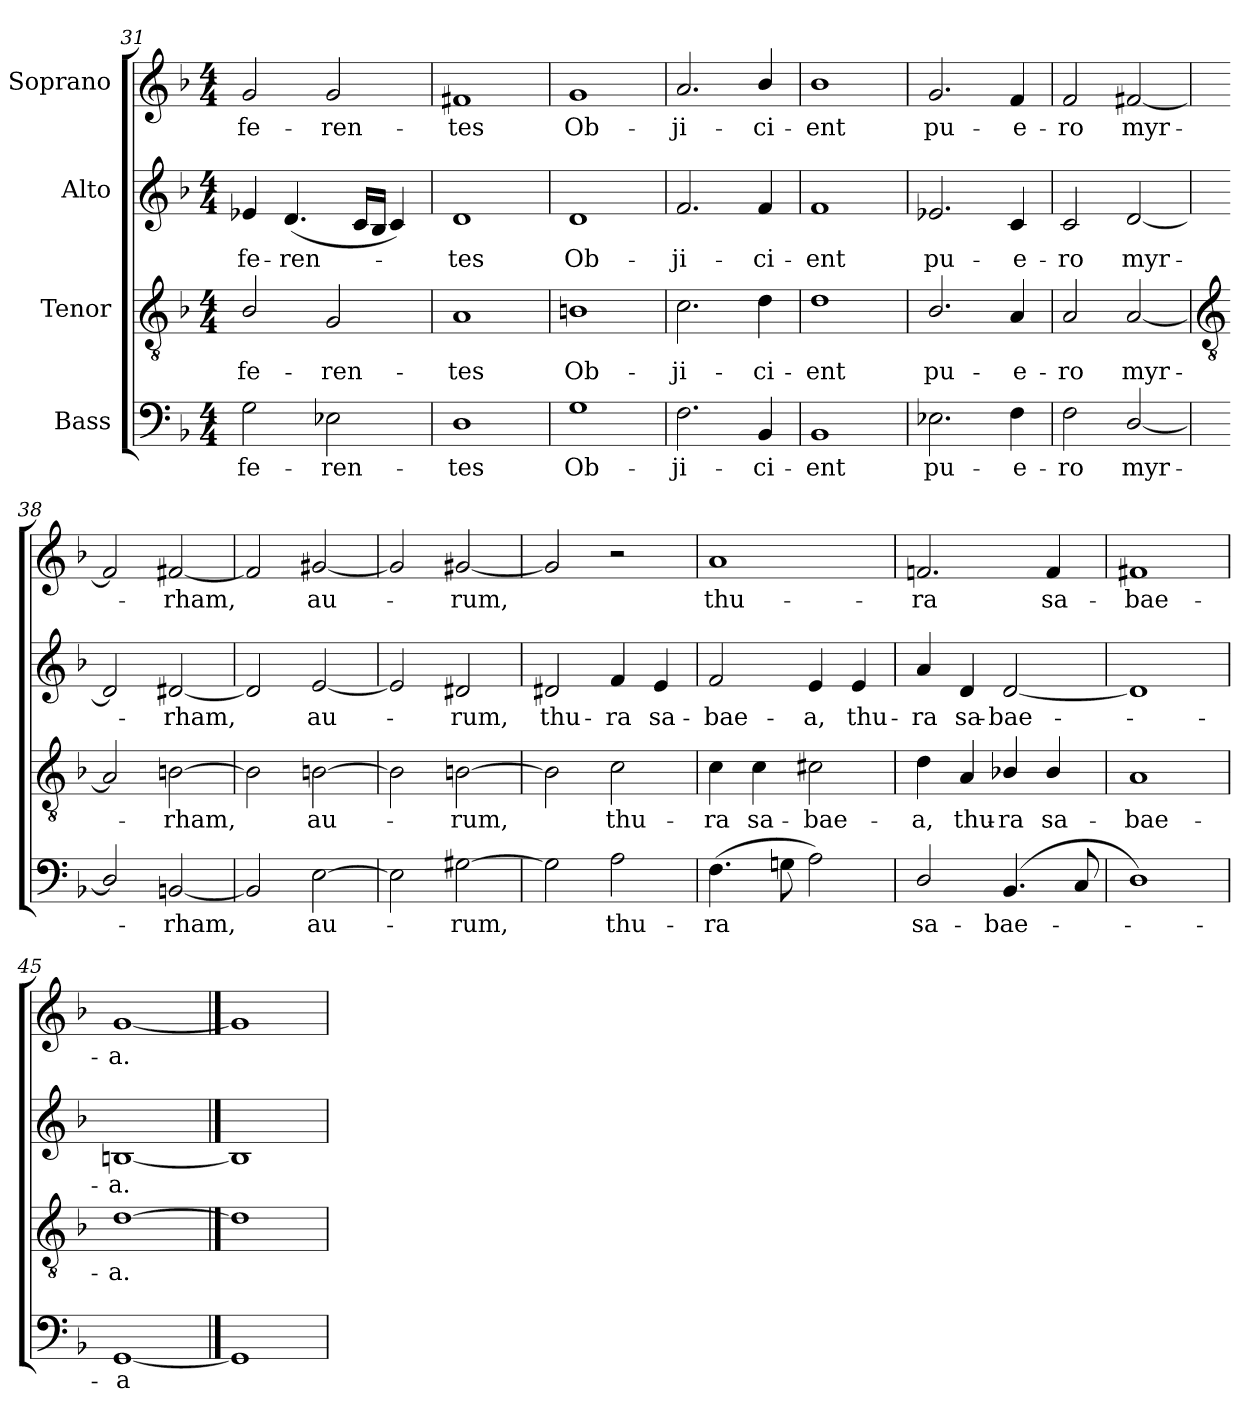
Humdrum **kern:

**kern	**text	**kern	**text	**kern	**text	**kern	**text
*part4	*part4	*part3	*part3	*part2	*part2	*part1	*part1
*staff4	*staff4	*staff3	*staff3	*staff2	*staff2	*staff1	*staff1
*I"Bass	*	*I"Tenor	*	*I"Alto	*	*I"Soprano	*
*clefF4	*	*clefGv2	*	*clefG2	*	*clefG2	*
*k[b-]	*	*k[b-]	*	*k[b-]	*	*k[b-]	*
*F:	*	*F:	*	*F:	*	*F:	*
*M4/4	*	*M4/4	*	*M4/4	*	*M4/4	*
=31	=31	=31	=31	=31	=31	=31	=31
!	!LO:LY:b	!	!LO:LY:b	!	!LO:LY:b	!	!LO:LY:b
2G	fe-	2B-/	fe-	4e-X	fe-	2g	fe-
!	!	!	!	!	!LO:LY:b	!	!
.	.	.	.	(<4.d	-ren-	.	.
!	!LO:LY:b	!	!LO:LY:b	!	!	!	!LO:LY:b
2E-X	-ren-	2G	-ren-	.	.	2g	-ren-
.	.	.	.	16cLL	.	.	.
.	.	.	.	16B-JJ	.	.	.
.	.	.	.	4c)	.	.	.
=32	=32	=32	=32	=32	=32	=32	=32
!	!LO:LY:b	!	!LO:LY:b	!	!LO:LY:b	!	!LO:LY:b
1D	-tes	1A	-tes	1d	tes	1f#X	-tes
=33	=33	=33	=33	=33	=33	=33	=33
!	!LO:LY:b	!	!LO:LY:b	!	!LO:LY:b	!	!LO:LY:b
1G	Ob-	1Bn	Ob-	1d	Ob-	1g	Ob-
=34	=34	=34	=34	=34	=34	=34	=34
!	!LO:LY:b	!	!LO:LY:b	!	!LO:LY:b	!	!LO:LY:b
2.F	-ji-	2.c	-ji-	2.f	-ji-	2.a	-ji-
!	!LO:LY:b	!	!LO:LY:b	!	!LO:LY:b	!	!LO:LY:b
4BB-	-ci-	4d	-ci-	4f	-ci-	4b-/	-ci-
=35	=35	=35	=35	=35	=35	=35	=35
!	!LO:LY:b	!	!LO:LY:b	!	!LO:LY:b	!	!LO:LY:b
1BB-	-ent	1d	-ent	1f	-ent	1b-	-ent
=36	=36	=36	=36	=36	=36	=36	=36
!	!LO:LY:b	!	!LO:LY:b	!	!LO:LY:b	!	!LO:LY:b
2.E-X	pu-	2.B-/	pu-	2.e-X	pu-	2.g	pu-
!	!LO:LY:b	!	!LO:LY:b	!	!LO:LY:b	!	!LO:LY:b
4F	-e-	4A	-e-	4c	-e-	4f	-e-
=37	=37	=37	=37	=37	=37	=37	=37
!	!LO:LY:b	!	!LO:LY:b	!	!LO:LY:b	!	!LO:LY:b
2F	-ro	2A	-ro	2c	-ro	2f	-ro
!	!LO:LY:b	!	!LO:LY:b	!	!LO:LY:b	!	!LO:LY:b
[2D/	myr-	[2A	myr-	[2d	myr-	[2f#X	myr-
!!LO:LB:g=z
=38	=38	=38	=38	=38	=38	=38	=38
*	*	*clefGv2	*	*	*	*	*
2D/]	.	2A]	.	2d]	.	2f#]	.
!	!LO:LY:b	!	!LO:LY:b	!	!LO:LY:b	!	!LO:LY:b
[2BBn	rham,	[2Bn	rham,	[2d#X	rham,	[2f#	rham,
=39	=39	=39	=39	=39	=39	=39	=39
2BB]	.	2B]	.	2d#]	.	2f#]	.
!	!LO:LY:b	!	!LO:LY:b	!	!LO:LY:b	!	!LO:LY:b
[2E	au-	[2Bn	au-	[2e	au-	[2g#X	au-
=40	=40	=40	=40	=40	=40	=40	=40
2E]	.	2B]	.	2e]	.	2g#]	.
!	!LO:LY:b	!	!LO:LY:b	!	!LO:LY:b	!	!LO:LY:b
[2G#X	rum,	[2Bn	rum,	2d#X	rum,	[2g#	rum,
=41	=41	=41	=41	=41	=41	=41	=41
!	!	!	!	!	!LO:LY:b	!	!
2G#]	.	2B]	.	2d#X	thu-	2g#]	.
!	!LO:LY:b	!	!LO:LY:b	!	!LO:LY:b	!	!
2A	thu-	2c	thu-	4f	-ra	2r	.
!	!	!	!	!	!LO:LY:b	!	!
.	.	.	.	4e	sa-	.	.
=42	=42	=42	=42	=42	=42	=42	=42
!	!LO:LY:b	!	!LO:LY:b	!	!LO:LY:b	!	!LO:LY:b
(>4.F	-ra	4c	-ra	2f	-bae-	1a	thu-
!	!	!	!LO:LY:b	!	!	!	!
.	.	4c	sa-	.	.	.	.
8Gn	.	.	.	.	.	.	.
!	!	!	!LO:LY:b	!	!LO:LY:b	!	!
2A)	.	2c#X	-bae-	4e	-a,	.	.
!	!	!	!	!	!LO:LY:b	!	!
.	.	.	.	4e	thu-	.	.
=43	=43	=43	=43	=43	=43	=43	=43
!	!LO:LY:b	!	!LO:LY:b	!	!LO:LY:b	!	!LO:LY:b
2D/	sa-	4d	-a,	4a	-ra	2.fn	-ra
!	!	!	!LO:LY:b	!	!LO:LY:b	!	!
.	.	4A	thu-	4d	sa-	.	.
!	!LO:LY:b	!	!LO:LY:b	!	!LO:LY:b	!	!
(<4.BB-	-bae-	4B-X/	-ra	[2d	-bae-	.	.
!	!	!	!LO:LY:b	!	!	!	!LO:LY:b
.	.	4B-/	sa-	.	.	4f	sa-
8C	.	.	.	.	.	.	.
=44	=44	=44	=44	=44	=44	=44	=44
!	!	!	!LO:LY:b	!	!	!	!LO:LY:b
1D)	.	1A	-bae-	1d]	.	1f#X	-bae-
=45	=45	=45	=45	=45	=45	=45	=45
!	!LO:LY:b	!	!LO:LY:b	!	!LO:LY:b	!	!LO:LY:b
[1GG	a	[1d	-a.	[1Bn	a.	[1g	-a.
==46	==46	==46	==46	==46	==46	==46	==46
1GG]	.	1d]	.	1B]	.	1g]	.
=	=	=	=	=	=	=	=
*-	*-	*-	*-	*-	*-	*-	*-
